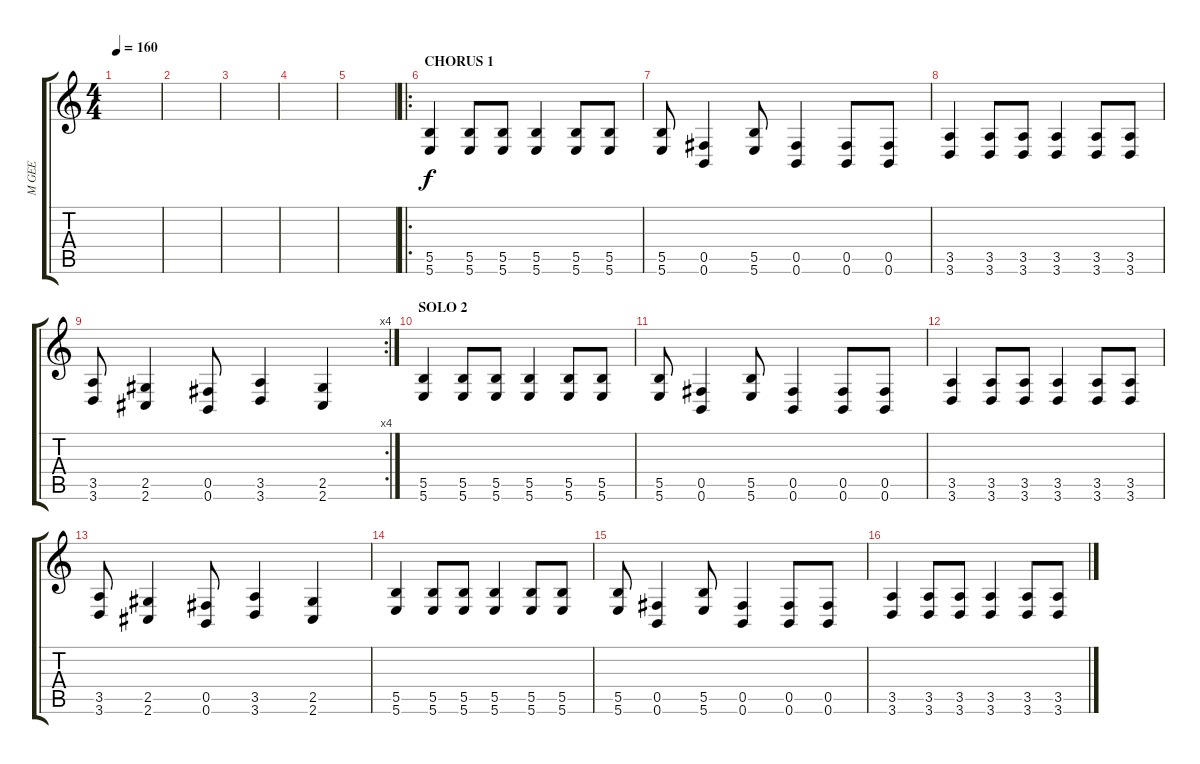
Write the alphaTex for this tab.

\track ("M GEE" "M GEE") {instrument distortionguitar}
\staff {score tabs}
\tuning (Db4 Ab3 E3 B2 Gb2 B1) {hide}
\ts (4 4)
\tempo 160
\clef g2
\ks c
|
|
|
|
|
\ro
\section ("" "CHORUS 1")
(5.5 5.6).4 (5.5 5.6).8 (5.5 5.6).8 (5.5 5.6).4 (5.5 5.6).8 (5.5 5.6).8 |
(5.5 5.6).8 (0.5 0.6).4 (5.5 5.6).8 (0.5 0.6).4 (0.5 0.6).8 (0.5 0.6).8 |
(3.5 3.6).4 (3.5 3.6).8 (3.5 3.6).8 (3.5 3.6).4 (3.5 3.6).8 (3.5 3.6).8 |
\rc 4
(3.5 3.6).8 (2.5 2.6).4 (0.5 0.6).8 (3.5 3.6).4 (2.5 2.6).4 |
\section ("" "SOLO 2")
(5.5 5.6).4 (5.5 5.6).8 (5.5 5.6).8 (5.5 5.6).4 (5.5 5.6).8 (5.5 5.6).8 |
(5.5 5.6).8 (0.5 0.6).4 (5.5 5.6).8 (0.5 0.6).4 (0.5 0.6).8 (0.5 0.6).8 |
(3.5 3.6).4 (3.5 3.6).8 (3.5 3.6).8 (3.5 3.6).4 (3.5 3.6).8 (3.5 3.6).8 |
(3.5 3.6).8 (2.5 2.6).4 (0.5 0.6).8 (3.5 3.6).4 (2.5 2.6).4 |
(5.5 5.6).4 (5.5 5.6).8 (5.5 5.6).8 (5.5 5.6).4 (5.5 5.6).8 (5.5 5.6).8 |
(5.5 5.6).8 (0.5 0.6).4 (5.5 5.6).8 (0.5 0.6).4 (0.5 0.6).8 (0.5 0.6).8 |
(3.5 3.6).4 (3.5 3.6).8 (3.5 3.6).8 (3.5 3.6).4 (3.5 3.6).8 (3.5 3.6).8
